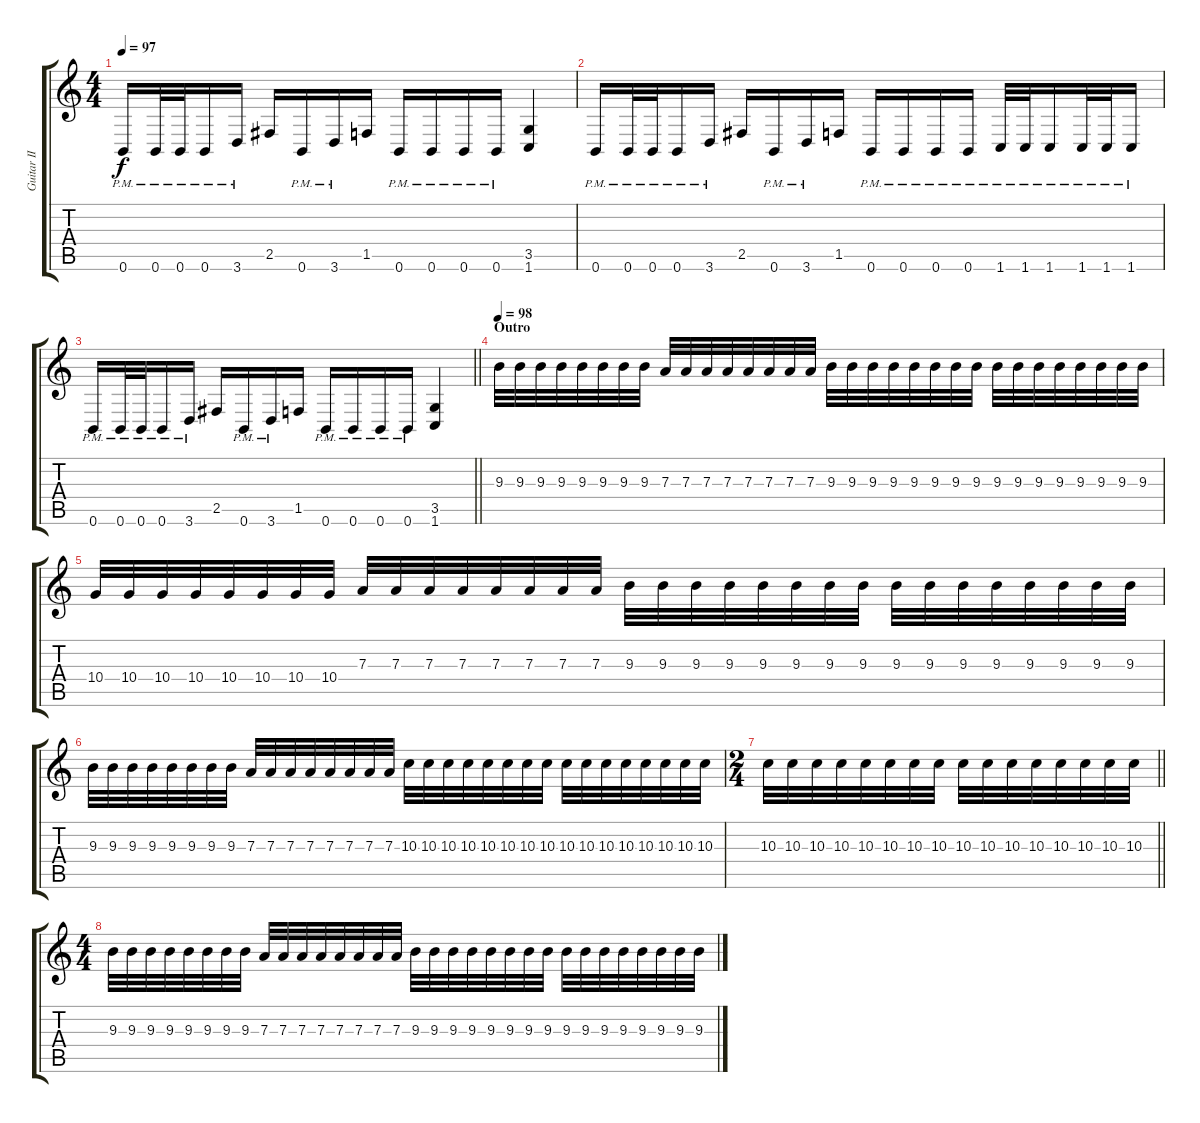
\track ("Guitar II" "Guitar II") {instrument distortionguitar}
\staff {score tabs}
\tuning (B3 Gb3 D3 A2 E2 B1) {hide}
\ts (4 4)
\tempo 97
\clef g2
\ks c
0.6{pm}.16{dy f} 0.6{pm}.32 0.6{pm}.32 0.6{pm}.16 3.6{pm}.16 2.5.16 0.6{pm}.16 3.6{pm}.16 1.5.16 0.6{pm}.16 0.6{pm}.16 0.6{pm}.16 0.6{pm}.16 (3.5 1.6).4 |
0.6{pm}.16 0.6{pm}.32 0.6{pm}.32 0.6{pm}.16 3.6{pm}.16 2.5.16 0.6{pm}.16 3.6{pm}.16 1.5.16 0.6{pm}.16 0.6{pm}.16 0.6{pm}.16 0.6{pm}.16 1.6{pm}.32 1.6{pm}.32 1.6{pm}.16 1.6{pm}.32 1.6{pm}.32 1.6{pm}.16 |
\barLineRight lightlight
0.6{pm}.16 0.6{pm}.32 0.6{pm}.32 0.6{pm}.16 3.6{pm}.16 2.5.16 0.6{pm}.16 3.6{pm}.16 1.5.16 0.6{pm}.16 0.6{pm}.16 0.6{pm}.16 0.6{pm}.16 (3.5 1.6).4 |
\section ("" "Outro")
\tempo 98
9.3.32 9.3.32 9.3.32 9.3.32 9.3.32 9.3.32 9.3.32 9.3.32 7.3.32 7.3.32 7.3.32 7.3.32 7.3.32 7.3.32 7.3.32 7.3.32 9.3.32 9.3.32 9.3.32 9.3.32 9.3.32 9.3.32 9.3.32 9.3.32 9.3.32 9.3.32 9.3.32 9.3.32 9.3.32 9.3.32 9.3.32 9.3.32 |
10.4.32 10.4.32 10.4.32 10.4.32 10.4.32 10.4.32 10.4.32 10.4.32 7.3.32 7.3.32 7.3.32 7.3.32 7.3.32 7.3.32 7.3.32 7.3.32 9.3.32 9.3.32 9.3.32 9.3.32 9.3.32 9.3.32 9.3.32 9.3.32 9.3.32 9.3.32 9.3.32 9.3.32 9.3.32 9.3.32 9.3.32 9.3.32 |
9.3.32 9.3.32 9.3.32 9.3.32 9.3.32 9.3.32 9.3.32 9.3.32 7.3.32 7.3.32 7.3.32 7.3.32 7.3.32 7.3.32 7.3.32 7.3.32 10.3.32 10.3.32 10.3.32 10.3.32 10.3.32 10.3.32 10.3.32 10.3.32 10.3.32 10.3.32 10.3.32 10.3.32 10.3.32 10.3.32 10.3.32 10.3.32 |
\ts (2 4)
\barLineRight lightlight
10.3.32 10.3.32 10.3.32 10.3.32 10.3.32 10.3.32 10.3.32 10.3.32 10.3.32 10.3.32 10.3.32 10.3.32 10.3.32 10.3.32 10.3.32 10.3.32 |
\ts (4 4)
\section ("" "")
9.3.32 9.3.32 9.3.32 9.3.32 9.3.32 9.3.32 9.3.32 9.3.32 7.3.32 7.3.32 7.3.32 7.3.32 7.3.32 7.3.32 7.3.32 7.3.32 9.3.32 9.3.32 9.3.32 9.3.32 9.3.32 9.3.32 9.3.32 9.3.32 9.3.32 9.3.32 9.3.32 9.3.32 9.3.32 9.3.32 9.3.32 9.3.32
